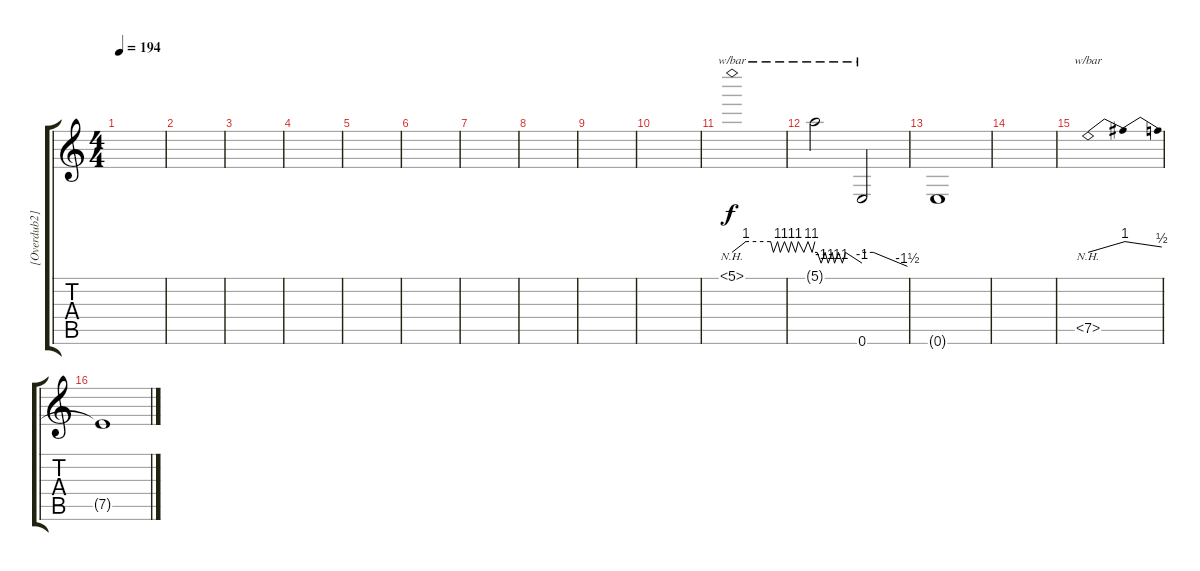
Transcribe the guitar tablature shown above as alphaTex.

\track ("[Overdub2]" "[Overdub2]") {instrument distortionguitar}
\staff {score tabs}
\tuning (E4 B3 G3 D3 A2 E2) {hide}
\ts (4 4)
\tempo 194
\clef g2
\ks c
|
|
|
|
|
|
|
|
|
|
5.1{nh}.1{tbe (custom default 0 0 10 4 28 4 30 0 33 4 35 0 38 4 41 0 43 4 46 0 48 4 52 0 55 4 58 0 60 4)} |
5.1{t}.2{tbe (custom default 0 0 3 0 8 -4 13 0 17 -4 22 0 25 -4 30 0 35 -4 39 0 60 -4)} 0.6.2{tbe (custom default 0 0 15 0 60 -6)} |
0.6{t}.1 |
|
7.5{nh}.1{tbe (dip default 0 0 26 4 50 4 60 2)} |
7.5{t}.1
